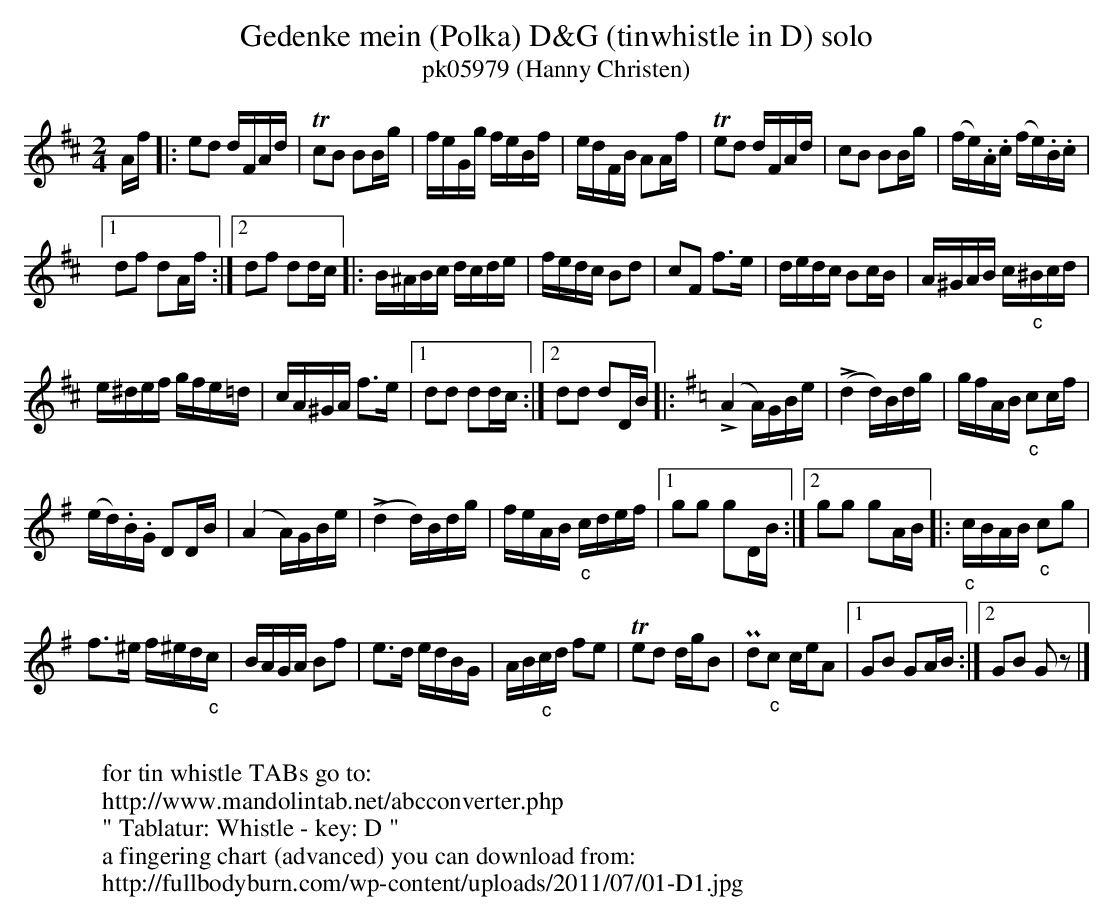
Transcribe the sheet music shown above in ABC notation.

X:1
T:Gedenke mein (Polka) D&G (tinwhistle in D) solo
T:pk05979 (Hanny Christen)
M:2/4
L:1/16
K:D transpose=12
Af |: e2d2 dFAd | Tc2B2 B2Bg | feGg feBf | edFB A2Af | T e2d2 dFAd | c2B2 B2Bg | (fe).A.c (fe).B.c |1
d2f2 d2Af :|2 d2f2 d2dc |: B^ABc dcde | fedc B2d2 | c2F2 f3e | dedc B2cB | A^GAB c"_c"^Bcd |
e^def gfe=d | cA^GA f3e |1 d2d2 d2dc :|2 d2d2 d2DB |: [K:G] (!>!A4A)GBe | (!>!d4 d)Bdg | gfAB "_c"c2cf |
(ed).B.G D2DB | (A4A)GBe | (!>!d4 d)Bdg | feAB "_c"cdef |1 g2g2 g2DB :|2 g2g2 g2AB |: "_c"cBAB "_c"c2g2 |
f3^e f^ed"_c"c | BAGA B2f2 | e3d edBG | AB"_c"cd f2e2 | Te2d2 dgB2 | Pd2"_c"c2 ceA2 |1 G2B2 G2AB :|2 G2B2 G2z2 |]
W:
W:for tin whistle TABs go to:
W:http://www.mandolintab.net/abcconverter.php
W:" Tablatur: Whistle - key: D "
W:a fingering chart (advanced) you can download from:
W:http://fullbodyburn.com/wp-content/uploads/2011/07/01-D1.jpg
